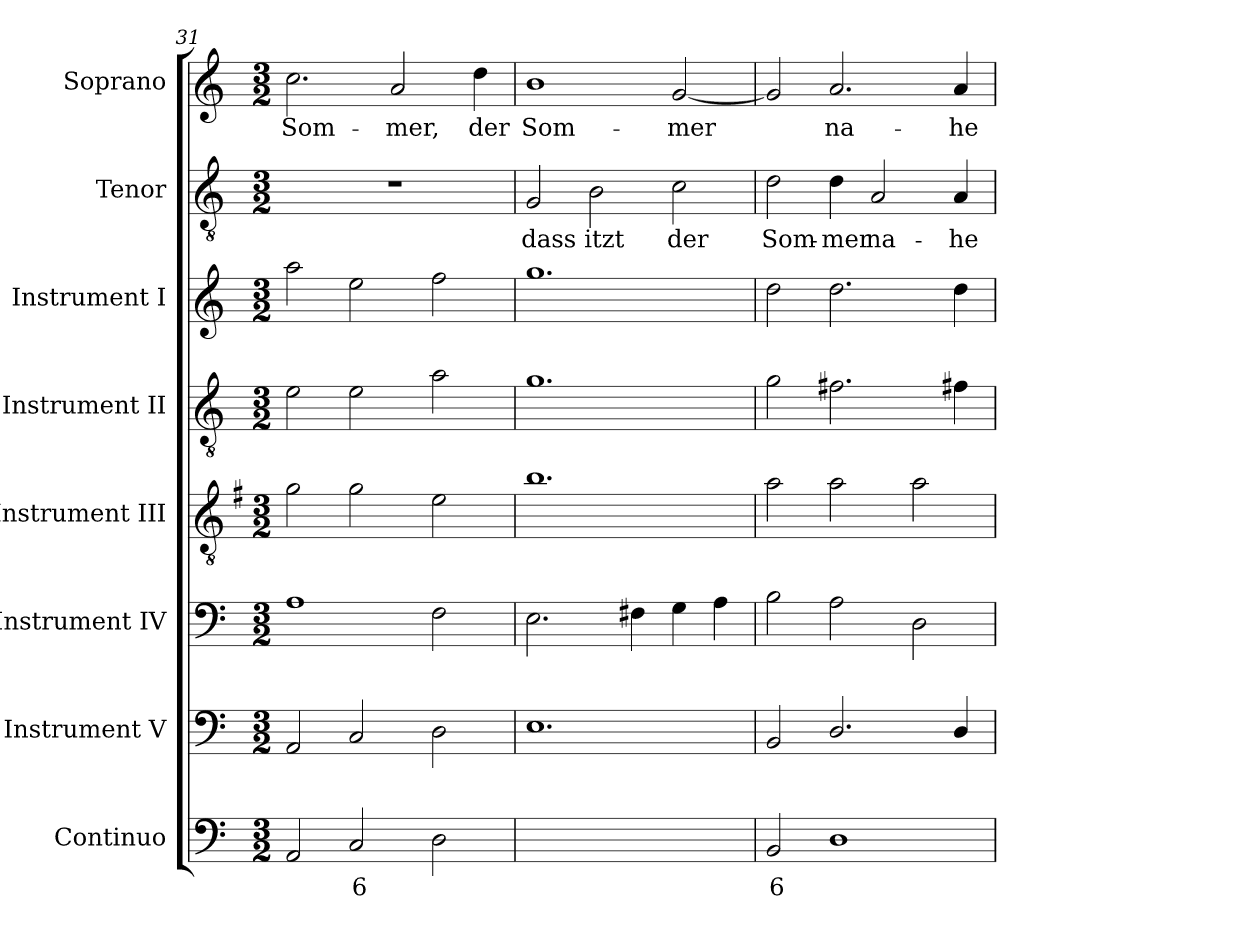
**kern	**text	**kern	**kern	**kern	**kern	**kern	**kern	**text	**kern	**text
*part8	*part8	*part7	*part6	*part5	*part4	*part3	*part2	*part2	*part1	*part1
*staff8	*staff8	*staff7	*staff6	*staff5	*staff4	*staff3	*staff2	*staff2	*staff1	*staff1
*I"Continuo	*	*I"Instrument V	*I"Instrument IV	*I"Instrument III	*I"Instrument II	*I"Instrument I	*I"Tenor	*	*I"Soprano	*
*	*	*I'V	*I'IV	*I'III	*I'II	*I'I	*I'T	*	*I'S	*
*clefF4	*	*clefF4	*clefF4	*clefGv2	*clefGv2	*clefG2	*clefGv2	*	*clefG2	*
*	*	*	*	*ITrd4c7	*	*	*	*	*	*
*k[]	*	*k[]	*k[]	*k[]	*k[]	*k[]	*k[]	*	*k[]	*
*C:	*	*C:	*C:	*C:	*C:	*C:	*C:	*	*C:	*
*M3/2	*	*M3/2	*M3/2	*M3/2	*M3/2	*M3/2	*M3/2	*	*M3/2	*
=31	=31	=31	=31	=31	=31	=31	=31	=31	=31	=31
!	!	!	!	!	!	!	!	!	!	!LO:LY:b
2AA	.	2AA	1A	2c	2e	2aa	1.r	.	2.cc	Som-
!	!LO:LY:b	!	!	!	!	!	!	!	!	!
2C	6	2C	.	2c	2e	2ee	.	.	.	.
!	!	!	!	!	!	!	!	!	!	!LO:LY:b
.	.	.	.	.	.	.	.	.	2a	-mer,
2D	.	2D	2F	2A	2a	2ff	.	.	.	.
!	!	!	!	!	!	!	!	!	!	!LO:LY:b
.	.	.	.	.	.	.	.	.	4dd	der
=32	=32	=32	=32	=32	=32	=32	=32	=32	=32	=32
!	!	!	!	!	!	!	!	!LO:LY:b	!	!LO:LY:b
[1Eyy	.	1.E	2.E	1.e	1.g	1.gg	2G	dass	1b	Som-
!	!	!	!	!	!	!	!	!LO:LY:b	!	!
.	.	.	.	.	.	.	2B	itzt	.	.
.	.	.	4F#X	.	.	.	.	.	.	.
!	!LO:LY:b	!	!	!	!	!	!	!LO:LY:b	!	!LO:LY:b
2Eyy]	6	.	4G	.	.	.	2c	der	[2g	-mer
.	.	.	4A	.	.	.	.	.	.	.
=33	=33	=33	=33	=33	=33	=33	=33	=33	=33	=33
!	!LO:LY:b	!	!	!	!	!	!	!LO:LY:b	!	!
2BB	6	2BB	2B	2d	2g	2dd	2d	Som-	2g]	.
!	!	!	!	!	!	!	!	!LO:LY:b	!	!LO:LY:b
1D	.	2.D/	2A	2d	2.f#X	2.dd	4d	-mer	2.a	na-
!	!	!	!	!	!	!	!	!LO:LY:b	!	!
.	.	.	.	.	.	.	2A	na-	.	.
.	.	.	2D	2d	.	.	.	.	.	.
!	!	!	!	!	!	!	!	!LO:LY:b	!	!LO:LY:b
.	.	4D/	.	.	4f#X	4dd	4A	-he	4a	-he
=	=	=	=	=	=	=	=	=	=	=
*-	*-	*-	*-	*-	*-	*-	*-	*-	*-	*-
